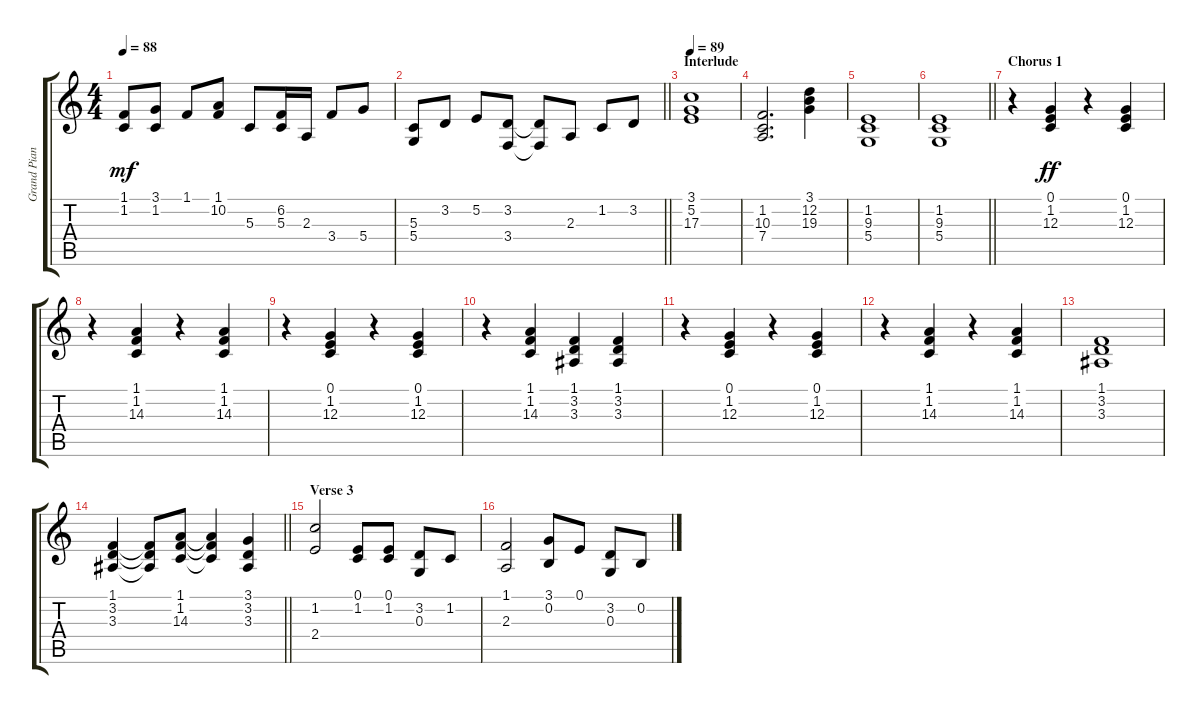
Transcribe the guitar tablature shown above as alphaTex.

\track ("Grand Piano (Staff 1)" "Grand Pian") {instrument acousticgrandpiano}
\staff {score tabs}
\tuning (E4 B3 G3 D3 A2 E2) {hide}
\ts (4 4)
\tempo 88
\clef g2
\ks c
(1.1 1.2).8{dy mf} (3.1 1.2).8 1.1.8 (1.1 10.2).8 5.3.8 (6.2 5.3).16 2.3.16 3.4.8{ot 8vb} 5.4.8{ot 8vb} |
\barLineRight lightlight
(5.3 5.4).8 3.2.8 5.2.8 (3.2 3.4).8 (3.2{t} 3.4{t}).8 2.3.8 1.2.8 3.2.8 |
\section ("" "Interlude")
\tempo 89
(3.1 5.2 17.3).1 |
(1.2 10.3 7.4).2{d} (3.1 12.2 19.3).4 |
(1.2 9.3 5.4).1 |
\barLineRight lightlight
(1.2 9.3 5.4).1 |
\section ("" "Chorus 1")
r.4 (0.1 1.2 12.3).4{dy ff} r.4 (0.1 1.2 12.3).4 |
r.4 (1.1 1.2 14.3).4 r.4 (1.1 1.2 14.3).4 |
r.4 (0.1 1.2 12.3).4 r.4 (0.1 1.2 12.3).4 |
r.4 (1.1 1.2 14.3).4 (1.1 3.2 3.3).4 (1.1 3.2 3.3).4 |
r.4 (0.1 1.2 12.3).4 r.4 (0.1 1.2 12.3).4 |
r.4 (1.1 1.2 14.3).4 r.4 (1.1 1.2 14.3).4 |
(1.1 3.2 3.3).1 |
\barLineRight lightlight
(1.1 3.2 3.3).4 (1.1{t} 3.2{t} 3.3{t}).8 (1.1 1.2 14.3).8 (1.1{t} 1.2{t} 14.3{t}).4 (3.1 3.2 3.3).4 |
\section ("" "Verse 3")
(1.2 2.4).2{ot 8vb} (0.1 1.2).8 (0.1 1.2).8 (3.2 0.3).8 1.2.8 |
(1.1 2.3).2 (3.1 0.2).8 0.1.8 (3.2 0.3).8 0.2.8
